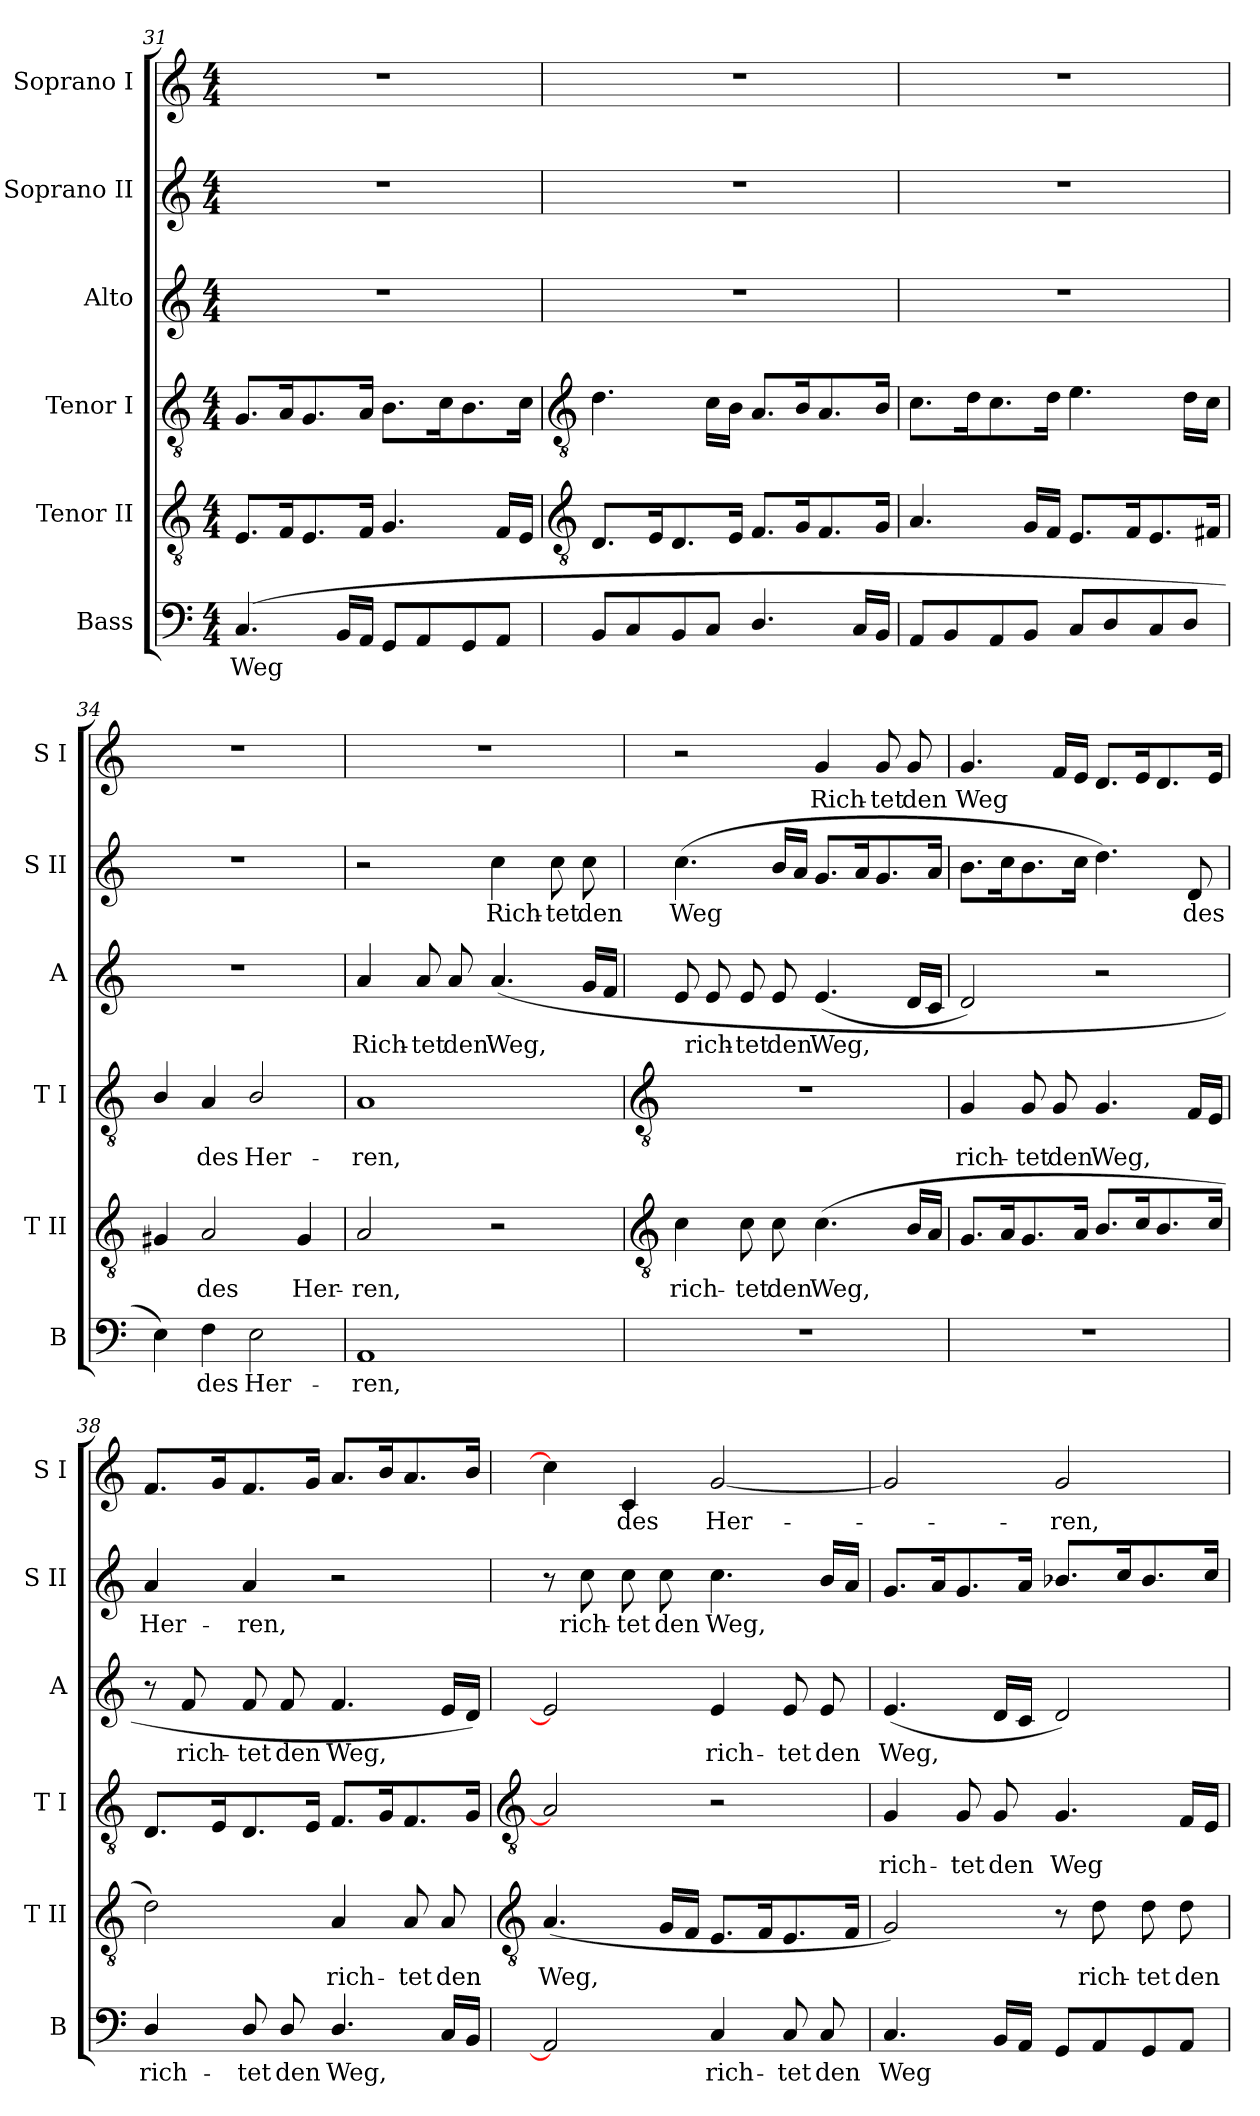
**kern	**text	**kern	**text	**kern	**text	**kern	**text	**kern	**text	**kern	**text
*part6	*part6	*part5	*part5	*part4	*part4	*part3	*part3	*part2	*part2	*part1	*part1
*staff6	*staff6	*staff5	*staff5	*staff4	*staff4	*staff3	*staff3	*staff2	*staff2	*staff1	*staff1
*I"Bass	*	*I"Tenor II	*	*I"Tenor I	*	*I"Alto	*	*I"Soprano II	*	*I"Soprano I	*
*I'B	*	*I'T II	*	*I'T I	*	*I'A	*	*I'S II	*	*I'S I	*
*clefF4	*	*clefGv2	*	*clefGv2	*	*clefG2	*	*clefG2	*	*clefG2	*
*k[]	*	*k[]	*	*k[]	*	*k[]	*	*k[]	*	*k[]	*
*C:	*	*C:	*	*C:	*	*C:	*	*C:	*	*C:	*
*M4/4	*	*M4/4	*	*M4/4	*	*M4/4	*	*M4/4	*	*M4/4	*
=31	=31	=31	=31	=31	=31	=31	=31	=31	=31	=31	=31
!	!LO:LY:b	!	!	!	!	!	!	!	!	!	!
(<4.C	Weg	8.EL	.	8.GL	.	1r	.	1r	.	1r	.
.	.	16F	.	16A	.	.	.	.	.	.	.
.	.	8.E	.	8.G	.	.	.	.	.	.	.
16BBLL	.	.	.	.	.	.	.	.	.	.	.
16AAJJ	.	16FJ	.	16AJ	.	.	.	.	.	.	.
8GGL	.	4.G	.	8.BL	.	.	.	.	.	.	.
8AA	.	.	.	.	.	.	.	.	.	.	.
.	.	.	.	16c	.	.	.	.	.	.	.
8GG	.	.	.	8.B	.	.	.	.	.	.	.
8AAJ	.	16FLL	.	.	.	.	.	.	.	.	.
.	.	16EJJ	.	16cJ	.	.	.	.	.	.	.
!!LO:LB:g=z
=32	=32	=32	=32	=32	=32	=32	=32	=32	=32	=32	=32
*	*	*clefGv2	*	*clefGv2	*	*	*	*	*	*	*
8BBL	.	8.DL	.	4.d	.	1r	.	1r	.	1r	.
8C	.	.	.	.	.	.	.	.	.	.	.
.	.	16E	.	.	.	.	.	.	.	.	.
8BB	.	8.D	.	.	.	.	.	.	.	.	.
8CJ	.	.	.	16cLL	.	.	.	.	.	.	.
.	.	16EJ	.	16BJJ	.	.	.	.	.	.	.
4.D/	.	8.FL	.	8.AL	.	.	.	.	.	.	.
.	.	16G	.	16B	.	.	.	.	.	.	.
.	.	8.F	.	8.A	.	.	.	.	.	.	.
16CLL	.	.	.	.	.	.	.	.	.	.	.
16BBJJ	.	16GJ	.	16BJ	.	.	.	.	.	.	.
=33	=33	=33	=33	=33	=33	=33	=33	=33	=33	=33	=33
8AAL	.	4.A	.	8.cL	.	1r	.	1r	.	1r	.
8BB	.	.	.	.	.	.	.	.	.	.	.
.	.	.	.	16d	.	.	.	.	.	.	.
8AA	.	.	.	8.c	.	.	.	.	.	.	.
8BBJ	.	16GLL	.	.	.	.	.	.	.	.	.
.	.	16FJJ	.	16dJ	.	.	.	.	.	.	.
8CL	.	8.EL	.	4.e	.	.	.	.	.	.	.
8D	.	.	.	.	.	.	.	.	.	.	.
.	.	16F	.	.	.	.	.	.	.	.	.
8C	.	8.E	.	.	.	.	.	.	.	.	.
8DJ	.	.	.	16dLL	.	.	.	.	.	.	.
.	.	16F#XJ	.	16cJJ	.	.	.	.	.	.	.
=34	=34	=34	=34	=34	=34	=34	=34	=34	=34	=34	=34
4E)	.	4G#X	.	4B/	.	1r	.	1r	.	1r	.
!	!LO:LY:b	!	!LO:LY:b	!	!LO:LY:b	!	!	!	!	!	!
4F	des	2A	des	4A	des	.	.	.	.	.	.
!	!LO:LY:b	!	!	!	!LO:LY:b	!	!	!	!	!	!
2E	Her-	.	.	2B/	Her-	.	.	.	.	.	.
!	!	!	!LO:LY:b	!	!	!	!	!	!	!	!
.	.	4G#	Her-	.	.	.	.	.	.	.	.
=35	=35	=35	=35	=35	=35	=35	=35	=35	=35	=35	=35
!	!LO:LY:b	!	!LO:LY:b	!	!LO:LY:b	!	!LO:LY:b	!	!	!	!
1AA	-ren,	2A	-ren,	1A	-ren,	4a	Rich-	2r	.	1r	.
!	!	!	!	!	!	!	!LO:LY:b	!	!	!	!
.	.	.	.	.	.	8a	-tet	.	.	.	.
!	!	!	!	!	!	!	!LO:LY:b	!	!	!	!
.	.	.	.	.	.	8a	den	.	.	.	.
!	!	!	!	!	!	!	!LO:LY:b	!	!LO:LY:b	!	!
.	.	2r	.	.	.	(<4.a	Weg,	4cc	Rich-	.	.
!	!	!	!	!	!	!	!	!	!LO:LY:b	!	!
.	.	.	.	.	.	.	.	8cc	-tet	.	.
!	!	!	!	!	!	!	!	!	!LO:LY:b	!	!
.	.	.	.	.	.	16gLL	.	8cc	den	.	.
.	.	.	.	.	.	16fJJ	.	.	.	.	.
!!LO:LB:g=z
=36	=36	=36	=36	=36	=36	=36	=36	=36	=36	=36	=36
*	*	*clefGv2	*	*clefGv2	*	*	*	*	*	*	*
!	!	!	!LO:LY:b	!	!	!	!	!	!LO:LY:b	!	!
1r	.	4c	rich-	1r	.	8e	.	(>4.cc	Weg	2r	.
!	!	!	!	!	!	!	!LO:LY:b	!	!	!	!
.	.	.	.	.	.	8e	rich-	.	.	.	.
!	!	!	!LO:LY:b	!	!	!	!LO:LY:b	!	!	!	!
.	.	8c	-tet	.	.	8e	-tet	.	.	.	.
!	!	!	!LO:LY:b	!	!	!	!LO:LY:b	!	!	!	!
.	.	8c	den	.	.	8e	den	16bLL	.	.	.
.	.	.	.	.	.	.	.	16aJJ	.	.	.
!	!	!	!LO:LY:b	!	!	!	!LO:LY:b	!	!	!	!LO:LY:b
.	.	(>4.c	Weg,	.	.	(<4.e	Weg,	8.gL	.	4g	Rich-
.	.	.	.	.	.	.	.	16a	.	.	.
!	!	!	!	!	!	!	!	!	!	!	!LO:LY:b
.	.	.	.	.	.	.	.	8.g	.	8g	-tet
!	!	!	!	!	!	!	!	!	!	!	!LO:LY:b
.	.	16BLL	.	.	.	16dLL	.	.	.	8g	den
.	.	16AJJ	.	.	.	16cJJ	.	16aJ	.	.	.
=37	=37	=37	=37	=37	=37	=37	=37	=37	=37	=37	=37
!	!	!	!	!	!LO:LY:b	!	!	!	!	!	!LO:LY:b
1r	.	8.GL	.	4G	rich-	2d)	.	8.bL	.	4.g	Weg
.	.	16A	.	.	.	.	.	16cc	.	.	.
!	!	!	!	!	!LO:LY:b	!	!	!	!	!	!
.	.	8.G	.	8G	-tet	.	.	8.b	.	.	.
!	!	!	!	!	!LO:LY:b	!	!	!	!	!	!
.	.	.	.	8G	den	.	.	.	.	16fLL	.
.	.	16AJ	.	.	.	.	.	16ccJ	.	16eJJ	.
!	!	!	!	!	!LO:LY:b	!	!	!	!	!	!
.	.	8.B/L	.	4.G	Weg,	2r	.	4.dd)	.	8.dL	.
.	.	16c/	.	.	.	.	.	.	.	16e	.
.	.	8.B/	.	.	.	.	.	.	.	8.d	.
!	!	!	!	!	!	!	!	!	!LO:LY:b	!	!
.	.	.	.	16FLL	.	.	.	8d	des	.	.
.	.	16c/J	.	16EJJ	.	.	.	.	.	16eJ	.
=38	=38	=38	=38	=38	=38	=38	=38	=38	=38	=38	=38
!	!LO:LY:b	!	!	!	!	!	!	!	!LO:LY:b	!	!
4D/	rich-	2d)	.	8.DL	.	8r	.	4a	Her-	8.fL	.
!	!	!	!	!	!	!	!LO:LY:b	!	!	!	!
.	.	.	.	.	.	8f	rich-	.	.	.	.
.	.	.	.	16E	.	.	.	.	.	16g	.
!	!LO:LY:b	!	!	!	!	!	!LO:LY:b	!	!LO:LY:b	!	!
8D/	-tet	.	.	8.D	.	8f	-tet	4a	-ren,	8.f	.
!	!LO:LY:b	!	!	!	!	!	!LO:LY:b	!	!	!	!
8D/	den	.	.	.	.	8f	den	.	.	.	.
.	.	.	.	16EJ	.	.	.	.	.	16gJ	.
!	!LO:LY:b	!	!LO:LY:b	!	!	!	!LO:LY:b	!	!	!	!
4.D/	Weg,	4A	rich-	8.FL	.	4.f	Weg,	2r	.	8.aL	.
.	.	.	.	16G	.	.	.	.	.	16b	.
!	!	!	!LO:LY:b	!	!	!	!	!	!	!	!
.	.	8A	-tet	8.F	.	.	.	.	.	8.a	.
!	!	!	!LO:LY:b	!	!	!	!	!	!	!	!
16CLL	.	8A	den	.	.	16eLL	.	.	.	.	.
16BBJJ	.	.	.	16GJ	.	16dJJ)	.	.	.	16bJ	.
!!LO:LB:g=z
=39	=39	=39	=39	=39	=39	=39	=39	=39	=39	=39	=39
*	*	*clefGv2	*	*clefGv2	*	*	*	*	*	*	*
!	!	!	!LO:LY:b	!	!	!	!	!	!	!	!
2AA]	.	(<4.A	Weg,	2A]	.	2e]	.	8r	.	4cc]	.
!	!	!	!	!	!	!	!	!	!LO:LY:b	!	!
.	.	.	.	.	.	.	.	8cc	rich-	.	.
!	!	!	!	!	!	!	!	!	!LO:LY:b	!	!LO:LY:b
.	.	.	.	.	.	.	.	8cc	-tet	4c	des
!	!	!	!	!	!	!	!	!	!LO:LY:b	!	!
.	.	16GLL	.	.	.	.	.	8cc	den	.	.
.	.	16FJJ	.	.	.	.	.	.	.	.	.
!	!LO:LY:b	!	!	!	!	!	!LO:LY:b	!	!LO:LY:b	!	!LO:LY:b
4C	rich-	8.EL	.	2r	.	4e	rich-	4.cc	Weg,	[2g	Her-
.	.	16F	.	.	.	.	.	.	.	.	.
!	!LO:LY:b	!	!	!	!	!	!LO:LY:b	!	!	!	!
8C	-tet	8.E	.	.	.	8e	-tet	.	.	.	.
!	!LO:LY:b	!	!	!	!	!	!LO:LY:b	!	!	!	!
8C	den	.	.	.	.	8e	den	16bLL	.	.	.
.	.	16FJ	.	.	.	.	.	16aJJ	.	.	.
=40	=40	=40	=40	=40	=40	=40	=40	=40	=40	=40	=40
!	!LO:LY:b	!	!	!	!LO:LY:b	!	!LO:LY:b	!	!	!	!
4.C	Weg	2G)	.	4G	rich-	(<4.e	Weg,	8.gL	.	2g]	.
.	.	.	.	.	.	.	.	16a	.	.	.
!	!	!	!	!	!LO:LY:b	!	!	!	!	!	!
.	.	.	.	8G	-tet	.	.	8.g	.	.	.
!	!	!	!	!	!LO:LY:b	!	!	!	!	!	!
16BBLL	.	.	.	8G	den	16dLL	.	.	.	.	.
16AAJJ	.	.	.	.	.	16cJJ	.	16aJ	.	.	.
!	!	!	!	!	!LO:LY:b	!	!	!	!	!	!LO:LY:b
8GGL	.	8r	.	4.G	Weg	2d)	.	8.b-X/L	.	2g	ren,
!	!	!	!LO:LY:b	!	!	!	!	!	!	!	!
8AA	.	8d	rich-	.	.	.	.	.	.	.	.
.	.	.	.	.	.	.	.	16cc/	.	.	.
!	!	!	!LO:LY:b	!	!	!	!	!	!	!	!
8GG	.	8d	-tet	.	.	.	.	8.b-/	.	.	.
!	!	!	!LO:LY:b	!	!	!	!	!	!	!	!
8AAJ	.	8d	den	16FLL	.	.	.	.	.	.	.
.	.	.	.	16EJJ	.	.	.	16cc/J	.	.	.
=	=	=	=	=	=	=	=	=	=	=	=
*-	*-	*-	*-	*-	*-	*-	*-	*-	*-	*-	*-
